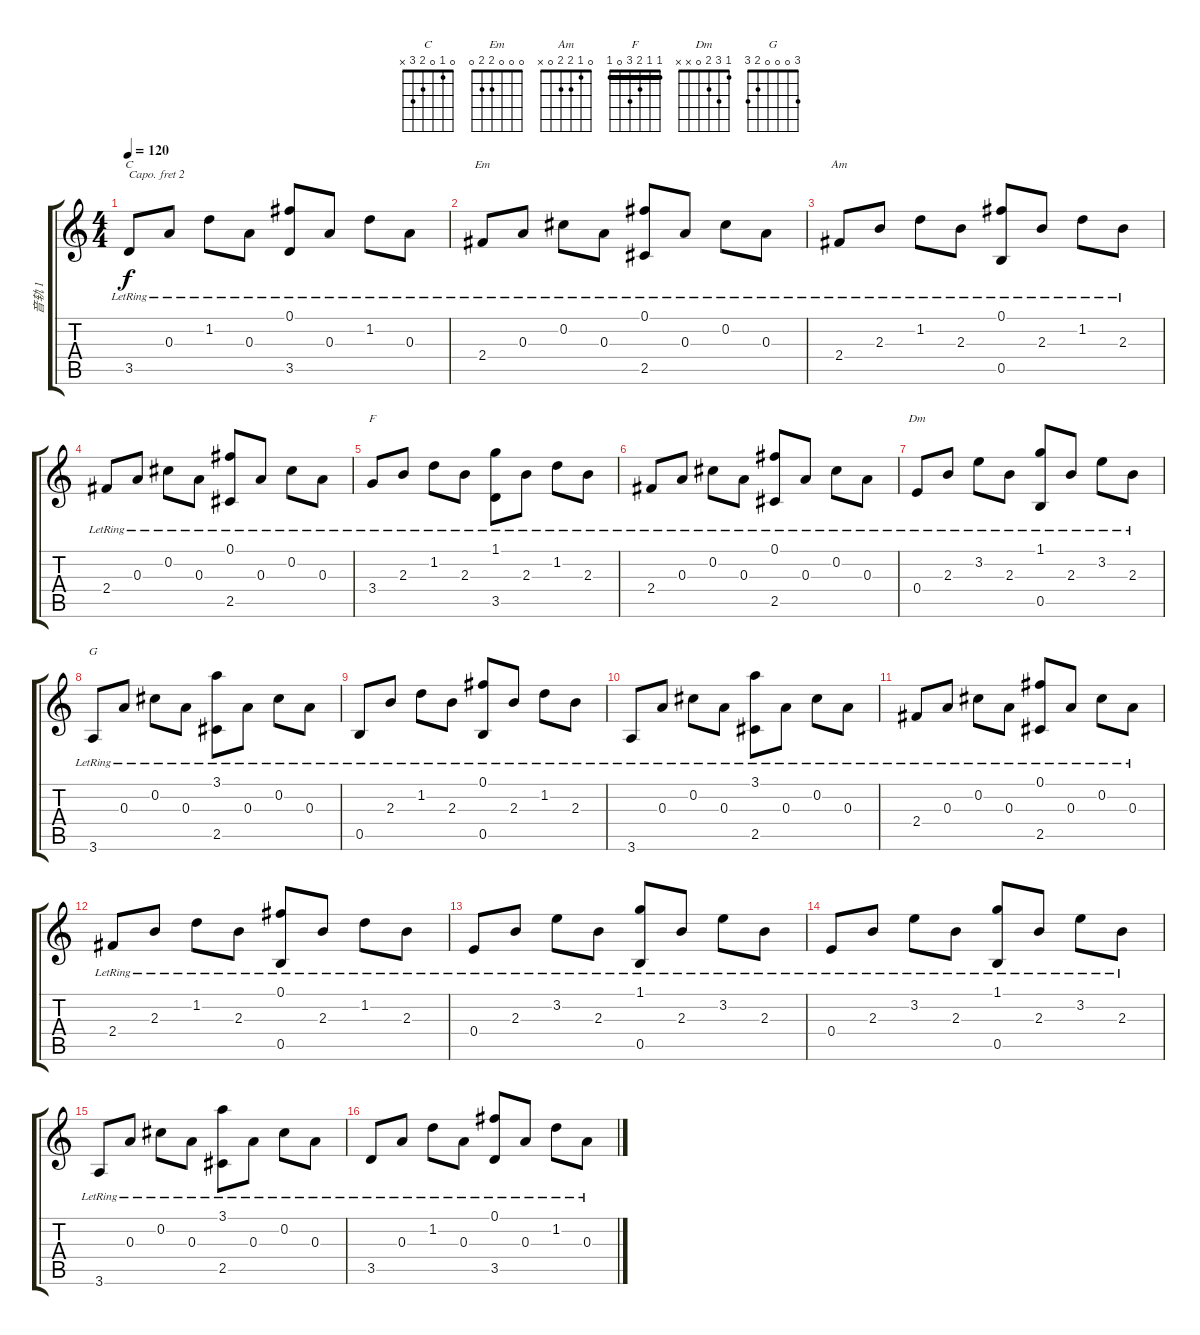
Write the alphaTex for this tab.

\track ("音轨 1" "音轨 1") {instrument acousticguitarnylon}
\staff {score tabs}
\capo 2
\tuning (E4 B3 G3 D3 A2 E2) {hide}
\chord ("C" 0 1 0 2 3 x)
\chord ("Em" 0 0 0 2 2 0)
\chord ("Am" 0 1 2 2 0 x)
\chord ("F" 1 1 2 3 0 1) {barre 1}
\chord ("Dm" 1 3 2 0 x x)
\chord ("G" 3 0 0 0 2 3)
\ts (4 4)
\tempo 120
\clef g2
\ks c
3.5{lr}.8{ch "C" dy f} 0.3{lr}.8 1.2{lr}.8 0.3{lr}.8 (0.1{lr} 3.5{lr}).8 0.3{lr}.8 1.2{lr}.8 0.3{lr}.8 |
2.4{lr}.8{ch "Em"} 0.3{lr}.8 0.2{lr}.8 0.3{lr}.8 (0.1{lr} 2.5{lr}).8 0.3{lr}.8 0.2{lr}.8 0.3{lr}.8 |
2.4{lr}.8{ch "Am"} 2.3{lr}.8 1.2{lr}.8 2.3{lr}.8 (0.1{lr} 0.5{lr}).8 2.3{lr}.8 1.2{lr}.8 2.3{lr}.8 |
2.4{lr}.8 0.3{lr}.8 0.2{lr}.8 0.3{lr}.8 (0.1{lr} 2.5{lr}).8 0.3{lr}.8 0.2{lr}.8 0.3{lr}.8 |
3.4{lr}.8{ch "F"} 2.3{lr}.8 1.2{lr}.8 2.3{lr}.8 (1.1{lr} 3.5{lr}).8 2.3{lr}.8 1.2{lr}.8 2.3{lr}.8 |
2.4{lr}.8 0.3{lr}.8 0.2{lr}.8 0.3{lr}.8 (0.1{lr} 2.5{lr}).8 0.3{lr}.8 0.2{lr}.8 0.3{lr}.8 |
0.4{lr}.8{ch "Dm"} 2.3{lr}.8 3.2{lr}.8 2.3{lr}.8 (1.1{lr} 0.5{lr}).8 2.3{lr}.8 3.2{lr}.8 2.3{lr}.8 |
3.6{lr}.8{ch "G"} 0.3{lr}.8 0.2{lr}.8 0.3{lr}.8 (3.1{lr} 2.5{lr}).8 0.3{lr}.8 0.2{lr}.8 0.3{lr}.8 |
0.5{lr}.8 2.3{lr}.8 1.2{lr}.8 2.3{lr}.8 (0.1{lr} 0.5{lr}).8 2.3{lr}.8 1.2{lr}.8 2.3{lr}.8 |
3.6{lr}.8 0.3{lr}.8 0.2{lr}.8 0.3{lr}.8 (3.1{lr} 2.5{lr}).8 0.3{lr}.8 0.2{lr}.8 0.3{lr}.8 |
2.4{lr}.8 0.3{lr}.8 0.2{lr}.8 0.3{lr}.8 (0.1{lr} 2.5{lr}).8 0.3{lr}.8 0.2{lr}.8 0.3{lr}.8 |
2.4{lr}.8 2.3{lr}.8 1.2{lr}.8 2.3{lr}.8 (0.1{lr} 0.5{lr}).8 2.3{lr}.8 1.2{lr}.8 2.3{lr}.8 |
0.4{lr}.8 2.3{lr}.8 3.2{lr}.8 2.3{lr}.8 (1.1{lr} 0.5{lr}).8 2.3{lr}.8 3.2{lr}.8 2.3{lr}.8 |
0.4{lr}.8 2.3{lr}.8 3.2{lr}.8 2.3{lr}.8 (1.1{lr} 0.5{lr}).8 2.3{lr}.8 3.2{lr}.8 2.3{lr}.8 |
3.6{lr}.8 0.3{lr}.8 0.2{lr}.8 0.3{lr}.8 (3.1{lr} 2.5{lr}).8 0.3{lr}.8 0.2{lr}.8 0.3{lr}.8 |
3.5{lr}.8 0.3{lr}.8 1.2{lr}.8 0.3{lr}.8 (0.1{lr} 3.5{lr}).8 0.3{lr}.8 1.2{lr}.8 0.3{lr}.8
